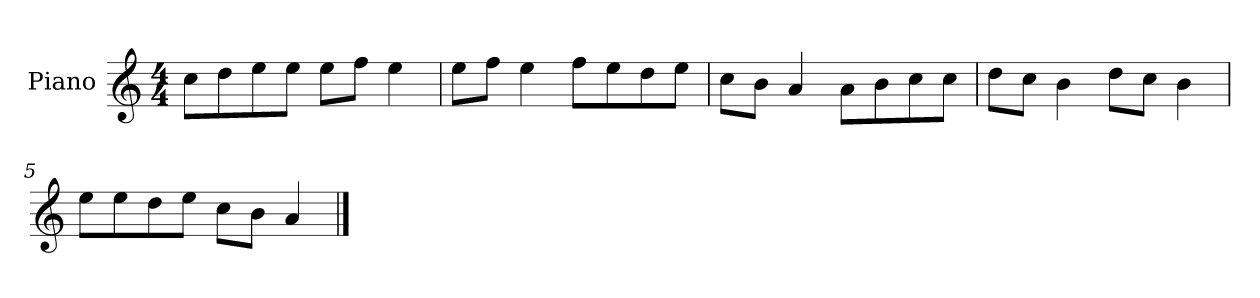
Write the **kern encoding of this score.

**kern
*part1
*staff1
*I"Piano
*I'P-no
*clefG2
*k[]
*M4/4
*MM90
=1
8cc\L
8dd\
8ee\
8ee\J
8ee\L
8ff\J
4ee\
=2
8ee\L
8ff\J
4ee\
8ff\L
8ee\
8dd\
8ee\J
=3
8cc\L
8b\J
4a/
8a\L
8b\
8cc\
8cc\J
=4
8dd\L
8cc\J
4b\
8dd\L
8cc\J
4b\
=5
8ee\L
8ee\
8dd\
8ee\J
8cc\L
8b\J
4a/
==
*-
